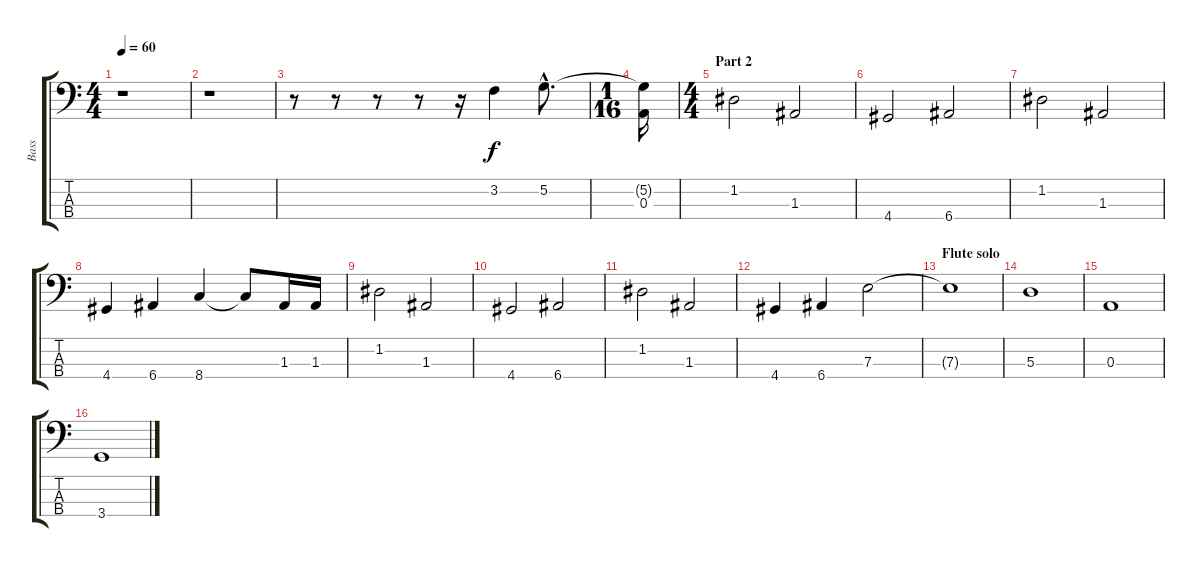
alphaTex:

\track ("Bass" "Bass") {instrument electricbasspick}
\staff {score tabs}
\tuning (G2 D2 A1 E1) {hide}
\ts (4 4)
\tempo 60
\clef f4
\ks c
r.1{dy f} |
r.1 |
r.8 r.8 r.8 r.8 r.16 3.2.4 5.2{hac}.8{d} |
\ts (1 16)
(5.2{t} 0.3).16 |
\ts (4 4)
\section ("" "Part 2")
1.2.2 1.3.2 |
4.4.2 6.4.2 |
1.2.2 1.3.2 |
4.4.4 6.4.4 8.4.4 8.4{t}.8 1.3.16 1.3.16 |
1.2.2 1.3.2 |
4.4.2 6.4.2 |
1.2.2 1.3.2 |
4.4.4 6.4.4 7.3.2 |
\section ("" "Flute solo")
7.3{t}.1 |
5.3.1 |
0.3.1 |
3.4.1
